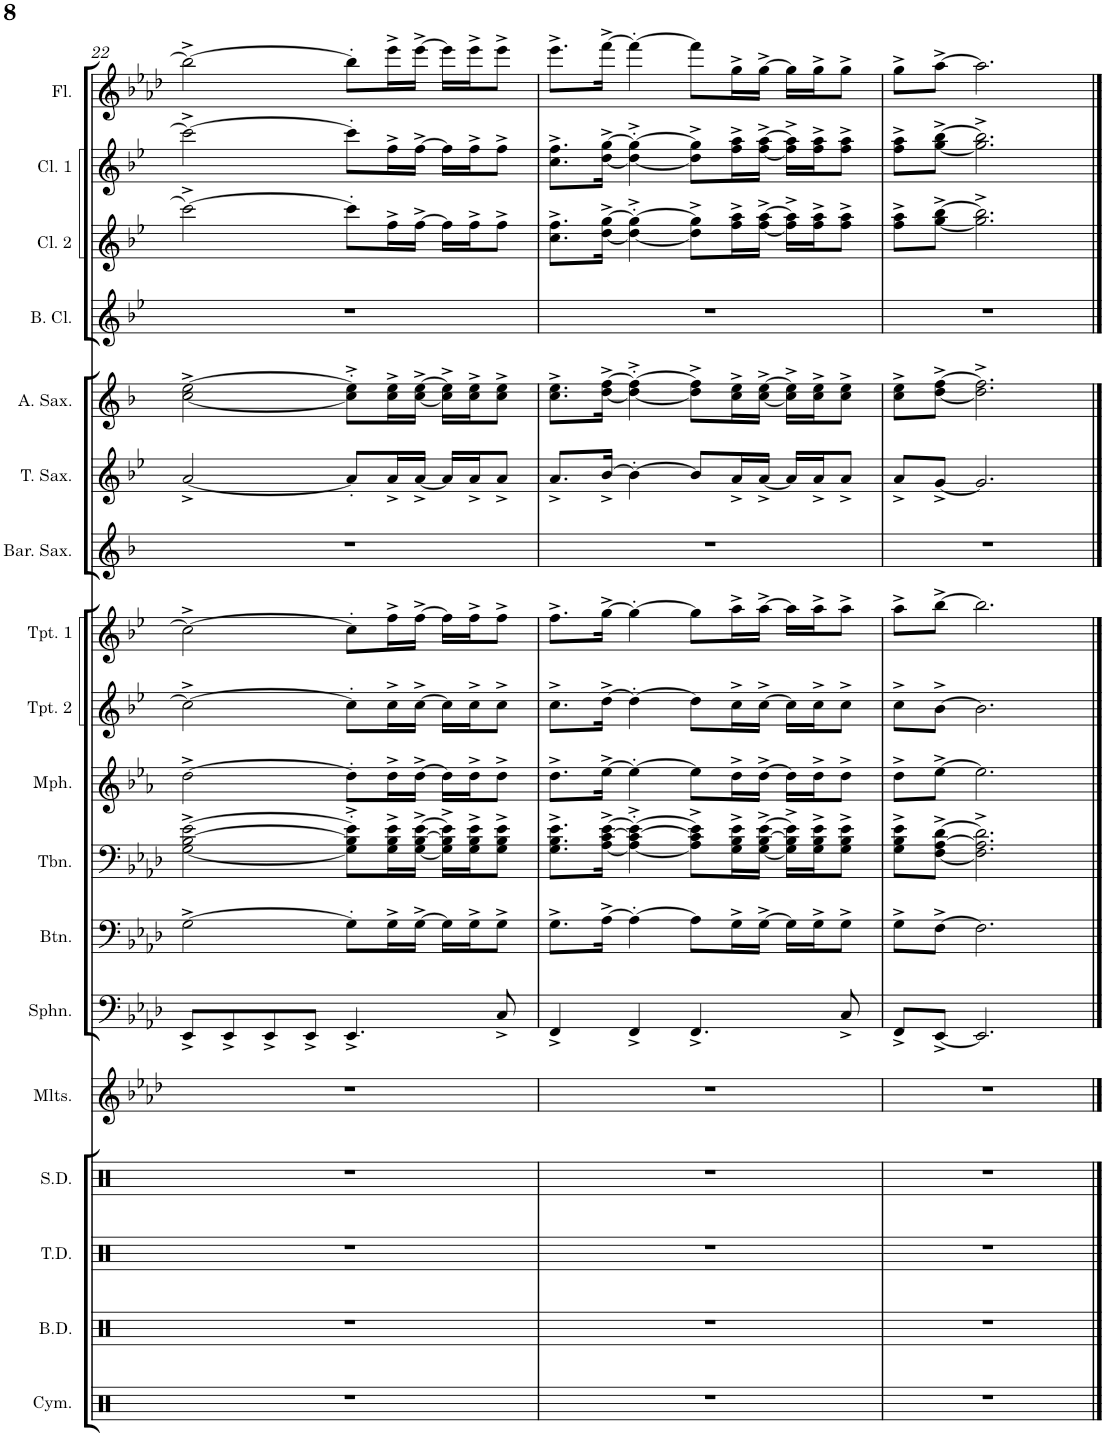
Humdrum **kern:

**kern	**kern	**kern	**kern	**kern	**kern	**kern	**kern	**kern	**kern	**kern	**kern	**kern	**kern	**kern	**kern	**kern	**kern
*part18	*part17	*part16	*part15	*part14	*part13	*part12	*part11	*part10	*part9	*part8	*part7	*part6	*part5	*part4	*part3	*part2	*part1
*staff18	*staff17	*staff16	*staff15	*staff14	*staff13	*staff12	*staff11	*staff10	*staff9	*staff8	*staff7	*staff6	*staff5	*staff4	*staff3	*staff2	*staff1
*I"Cymbals	*I"Bass Drums	*I"Tenor Drums	*I"Snare Drum	*I"Mallets	*I"Sousaphone	*I"Baritone	*I"Trombone	*I"Mellophone	*I"Trumpet 2	*I"Trumpet 1	*I"Baritone Sax	*I"Tenor Sax	*I"Alto Sax	*I"Bass Clarinet	*I"Clarinet 2	*I"Clarinet 1	*I"Flute
*I'Cym.	*I'B.D.	*I'T.D.	*I'S.D.	*I'Mlts.	*I'Sphn.	*I'Btn.	*I'Tbn.	*I'Mph.	*I'Tpt. 2	*I'Tpt. 1	*I'Bar. Sax.	*I'T. Sax.	*I'A. Sax.	*I'B. Cl.	*I'Cl. 2	*I'Cl. 1	*I'Fl.
!!LO:PB:g=z
*clefX	*clefX	*clefX	*clefX	*clefG2	*clefF4	*clefF4	*clefF4	*clefG2	*clefG2	*clefG2	*clefG2	*clefG2	*clefG2	*clefG2	*clefG2	*clefG2	*clefG2
*	*	*	*	*Trd-7c-12	*	*Trd4c7	*	*Trd4c7	*Trd1c2	*Trd1c2	*Trd12c21	*Trd8c14	*Trd5c9	*Trd8c14	*Trd1c2	*Trd1c2	*
*k[]	*k[]	*k[]	*k[]	*k[b-e-a-d-]	*k[b-e-a-d-]	*k[b-e-a-d-]	*k[b-e-a-d-]	*k[b-e-a-]	*k[b-e-]	*k[b-e-]	*k[b-]	*k[b-e-]	*k[b-]	*k[b-e-]	*k[b-e-]	*k[b-e-]	*k[b-e-a-d-]
*M4/4	*M4/4	*M4/4	*M4/4	*M4/4	*M4/4	*M4/4	*M4/4	*M4/4	*M4/4	*M4/4	*M4/4	*M4/4	*M4/4	*M4/4	*M4/4	*M4/4	*M4/4
=22	=22	=22	=22	=22	=22	=22	=22	=22	=22	=22	=22	=22	=22	=22	=22	=22	=22
1r	1r	1r	1r	1r	8EE-^/L	[2G^\	[2G\^ [2B-\^ [2e-\^	[2dd^\	2cc^\_	2cc^\_	1r	[2a^/	[2cc\^ [2ee\^	1r	[2ccc^\	2ccc^\_	2bb-^\_
.	.	.	.	.	8EE-^/	.	.	.	.	.	.	.	.	.	.	.	.
.	.	.	.	.	8EE-^/	.	.	.	.	.	.	.	.	.	.	.	.
.	.	.	.	.	8EE-^/J	.	.	.	.	.	.	.	.	.	.	.	.
.	.	.	.	.	4.EE-^/	8G'\L]	8G\]'^ 8B-\]'^ 8e-\]'^L	8dd'\L]	8cc'\L]	8cc'\L]	.	8a'/L]	8cc\]'^ 8ee\]'^L	.	8ccc'\L]	8ccc'\L]	8bb-'\L]
.	.	.	.	.	.	16G^\L	16G\^ 16B-\^ 16e-\^L	16dd^\L	16cc^\L	16ff^\L	.	16a^/L	16cc\^ 16ee\^L	.	16ff^\L	16ff^\L	16eee-^\L
.	.	.	.	.	.	[16G^\JJ	[16G\^ [16B-\^ [16e-\^JJ	[16dd^\JJ	[16cc^\JJ	[16ff^\JJ	.	[16a^/JJ	[16cc\^ [16ee\^JJ	.	[16ff^\JJ	[16ff^\JJ	[16eee-^\JJ
.	.	.	.	.	.	16G\LL]	16G\]^ 16B-\]^ 16e-\]^LL	16dd\LL]	16cc\LL]	16ff\LL]	.	16a/LL]	16cc\]^ 16ee\]^LL	.	16ff\LL]	16ff\LL]	16eee-\LL]
.	.	.	.	.	.	16G^\J	16G\^ 16B-\^ 16e-\^J	16dd^\J	16cc^\J	16ff^\J	.	16a^/J	16cc\^ 16ee\^J	.	16ff^\J	16ff^\J	16eee-^\J
.	.	.	.	.	8C^/	8G^\J	8G\^ 8B-\^ 8e-\^J	8dd^\J	8cc^\J	8ff^\J	.	8a^/J	8cc\^ 8ee\^J	.	8ff^\J	8ff^\J	8eee-^\J
=23	=23	=23	=23	=23	=23	=23	=23	=23	=23	=23	=23	=23	=23	=23	=23	=23	=23
1r	1r	1r	1r	1r	4FF^/	8.G^\L	8.G\^ 8.B-\^ 8.e-\^L	8.dd^\L	8.cc^\L	8.ff^\L	1r	8.a^/L	8.cc\^ 8.ee\^L	1r	8.cc\^ 8.ff\^L	8.cc\^ 8.ff\^L	8.eee-^\L
.	.	.	.	.	.	[16A-^\Jk	[16A-\^ [16c\^ [16e-\^Jk	[16ee-^\Jk	[16dd^\Jk	[16gg^\Jk	.	[16b-^/Jk	[16dd\^ [16ff\^Jk	.	[16dd\^ [16gg\^Jk	[16dd\^ [16gg\^Jk	[16fff^\Jk
.	.	.	.	.	4FF^/	4A-'\_	4A-\_'^ 4c\_'^ 4e-\_'^	4ee-'\_	4dd'\_	4gg'\_	.	4b-'\_	4dd\_'^ 4ff\_'^	.	4dd\_'^ 4gg\_'^	4dd\_'^ 4gg\_'^	4fff'\_
.	.	.	.	.	4.FF^/	8A-\L]	8A-\]^ 8c\]^ 8e-\]^L	8ee-\L]	8dd\L]	8gg\L]	.	8b-/L]	8dd\]^ 8ff\]^L	.	8dd\]^ 8gg\]^L	8dd\]^ 8gg\]^L	8fff\L]
.	.	.	.	.	.	16G^\L	16G\^ 16B-\^ 16e-\^L	16dd^\L	16cc^\L	16aa^\L	.	16a^/L	16cc\^ 16ee\^L	.	16ff\^ 16aa\^L	16ff\^ 16aa\^L	16gg^\L
.	.	.	.	.	.	[16G^\JJ	[16G\^ [16B-\^ [16e-\^JJ	[16dd^\JJ	[16cc^\JJ	[16aa^\JJ	.	[16a^/JJ	[16cc\^ [16ee\^JJ	.	[16ff\^ [16aa\^JJ	[16ff\^ [16aa\^JJ	[16gg^\JJ
.	.	.	.	.	.	16G\LL]	16G\]^ 16B-\]^ 16e-\]^LL	16dd\LL]	16cc\LL]	16aa\LL]	.	16a/LL]	16cc\]^ 16ee\]^LL	.	16ff\]^ 16aa\]^LL	16ff\]^ 16aa\]^LL	16gg\LL]
.	.	.	.	.	.	16G^\J	16G\^ 16B-\^ 16e-\^J	16dd^\J	16cc^\J	16aa^\J	.	16a^/J	16cc\^ 16ee\^J	.	16ff\^ 16aa\^J	16ff\^ 16aa\^J	16gg^\J
.	.	.	.	.	8C^/	8G^\J	8G\^ 8B-\^ 8e-\^J	8dd^\J	8cc^\J	8aa^\J	.	8a^/J	8cc\^ 8ee\^J	.	8ff\^ 8aa\^J	8ff\^ 8aa\^J	8gg^\J
=24	=24	=24	=24	=24	=24	=24	=24	=24	=24	=24	=24	=24	=24	=24	=24	=24	=24
1r	1r	1r	1r	1r	8FF^/L	8G^\L	8G\^ 8B-\^ 8e-\^L	8dd^\L	8cc^\L	8aa^\L	1r	8a^/L	8cc\^ 8ee\^L	1r	8ff\^ 8aa\^L	8ff\^ 8aa\^L	8gg^\L
.	.	.	.	.	[8EE-^/J	[8F^\J	[8F\^ [8A-\^ [8d-\^J	[8ee-^\J	[8b-^\J	[8bb-^\J	.	[8g^/J	[8dd\^ [8ff\^J	.	[8gg\^ [8bb-\^J	[8gg\^ [8bb-\^J	[8aa-^\J
.	.	.	.	.	2.EE-/]	2.F\]	2.F\]^ 2.A-\]^ 2.d-\]^	2.ee-\]	2.b-\]	2.bb-\]	.	2.g/]	2.dd\]^ 2.ff\]^	.	2.gg\]^ 2.bb-\]^	2.gg\]^ 2.bb-\]^	2.aa-\]
==	==	==	==	==	==	==	==	==	==	==	==	==	==	==	==	==	==
*-	*-	*-	*-	*-	*-	*-	*-	*-	*-	*-	*-	*-	*-	*-	*-	*-	*-
